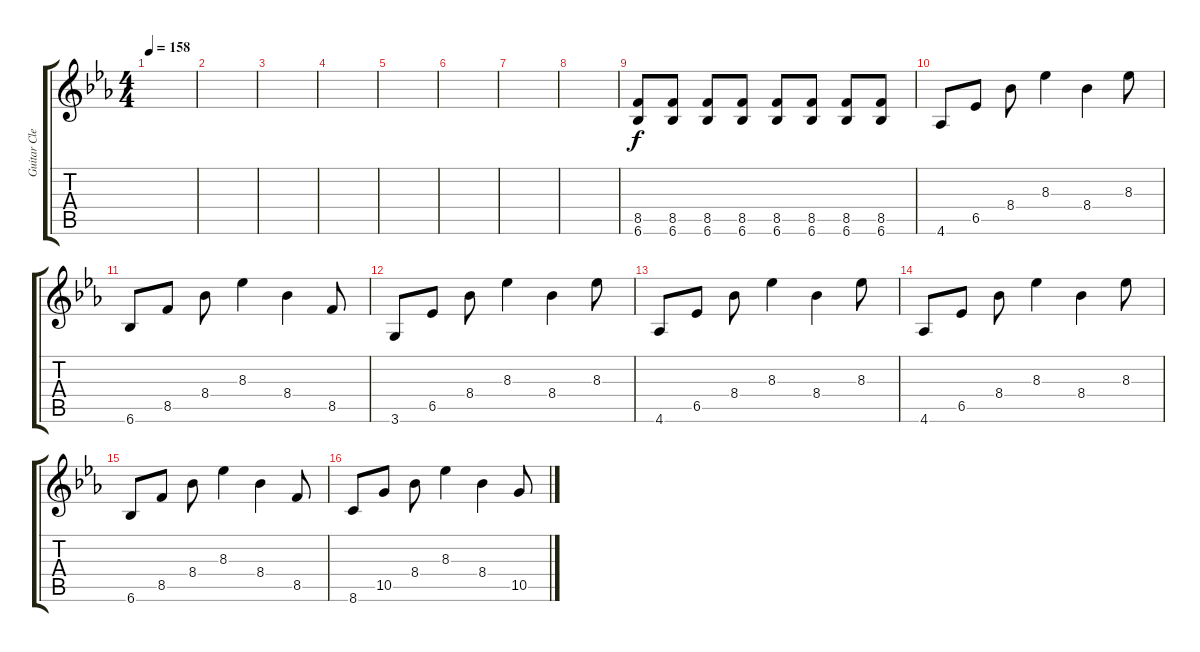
\track ("Guitar Clean" "Guitar Cle") {instrument electricguitarclean}
\staff {score tabs}
\tuning (E4 B3 G3 D3 A2 E2) {hide}
\ts (4 4)
\tempo 158
\clef g2
\ks eb
|
|
|
|
|
|
|
|
(8.5 6.6).8 (8.5 6.6).8 (8.5 6.6).8 (8.5 6.6).8 (8.5 6.6).8 (8.5 6.6).8 (8.5 6.6).8 (8.5 6.6).8 |
4.6.8 6.5.8 8.4.8 8.3.4 8.4.4 8.3.8 |
6.6.8 8.5.8 8.4.8 8.3.4 8.4.4 8.5.8 |
3.6.8 6.5.8 8.4.8 8.3.4 8.4.4 8.3.8 |
4.6.8 6.5.8 8.4.8 8.3.4 8.4.4 8.3.8 |
4.6.8 6.5.8 8.4.8 8.3.4 8.4.4 8.3.8 |
6.6.8 8.5.8 8.4.8 8.3.4 8.4.4 8.5.8 |
8.6.8 10.5.8 8.4.8 8.3.4 8.4.4 10.5.8
